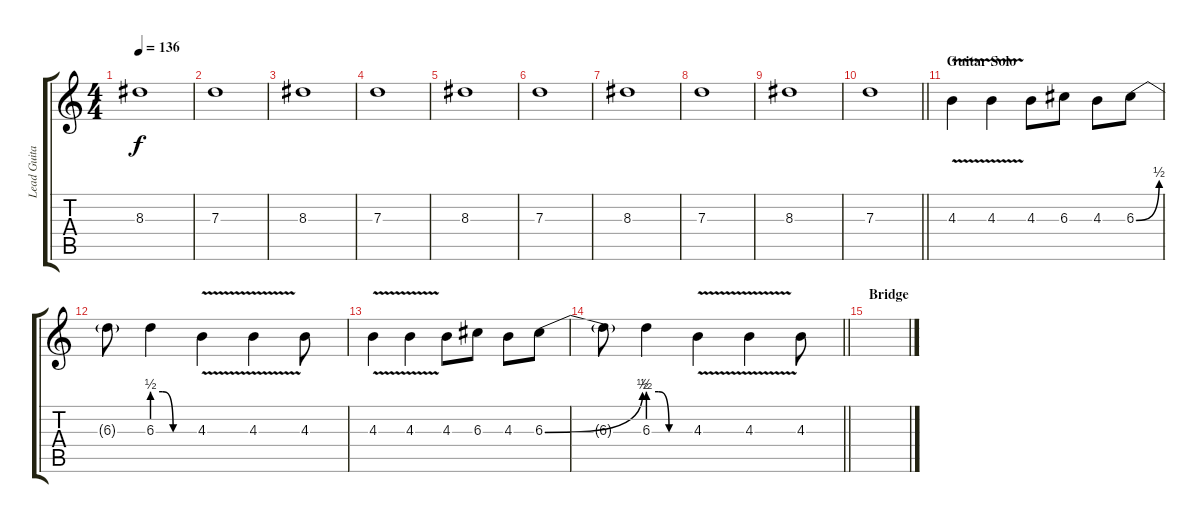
\track ("Lead Guitar" "Lead Guita") {instrument distortionguitar}
\staff {score tabs}
\tuning (E4 B3 G3 D3 A2 E2) {hide}
\ts (4 4)
\tempo 136
\clef g2
\ks c
8.3.1{dy f} |
7.3.1 |
8.3.1 |
7.3.1 |
8.3.1 |
7.3.1 |
8.3.1 |
7.3.1 |
8.3.1 |
\barLineRight lightlight
7.3.1 |
\section ("" "Guitar Solo")
4.3{v}.4{volume 16} 4.3{v}.4 4.3.8 6.3.8 4.3.8 6.3{be (bend 0 0 60 2)}.8 |
6.3{t}.8 6.3{be (custom 0 2 15 2 30 0 60 0)}.4 4.3{v}.4 4.3{v}.4 4.3.8 |
4.3{v}.4{volume 16} 4.3{v}.4 4.3.8 6.3.8 4.3.8 6.3{be (bend 0 0 60 2)}.8 |
\barLineRight lightlight
6.3{t}.8 6.3{be (custom 0 2 15 2 30 0 60 0)}.4 4.3{v}.4 4.3{v}.4 4.3.8 |
\section ("" "Bridge")
